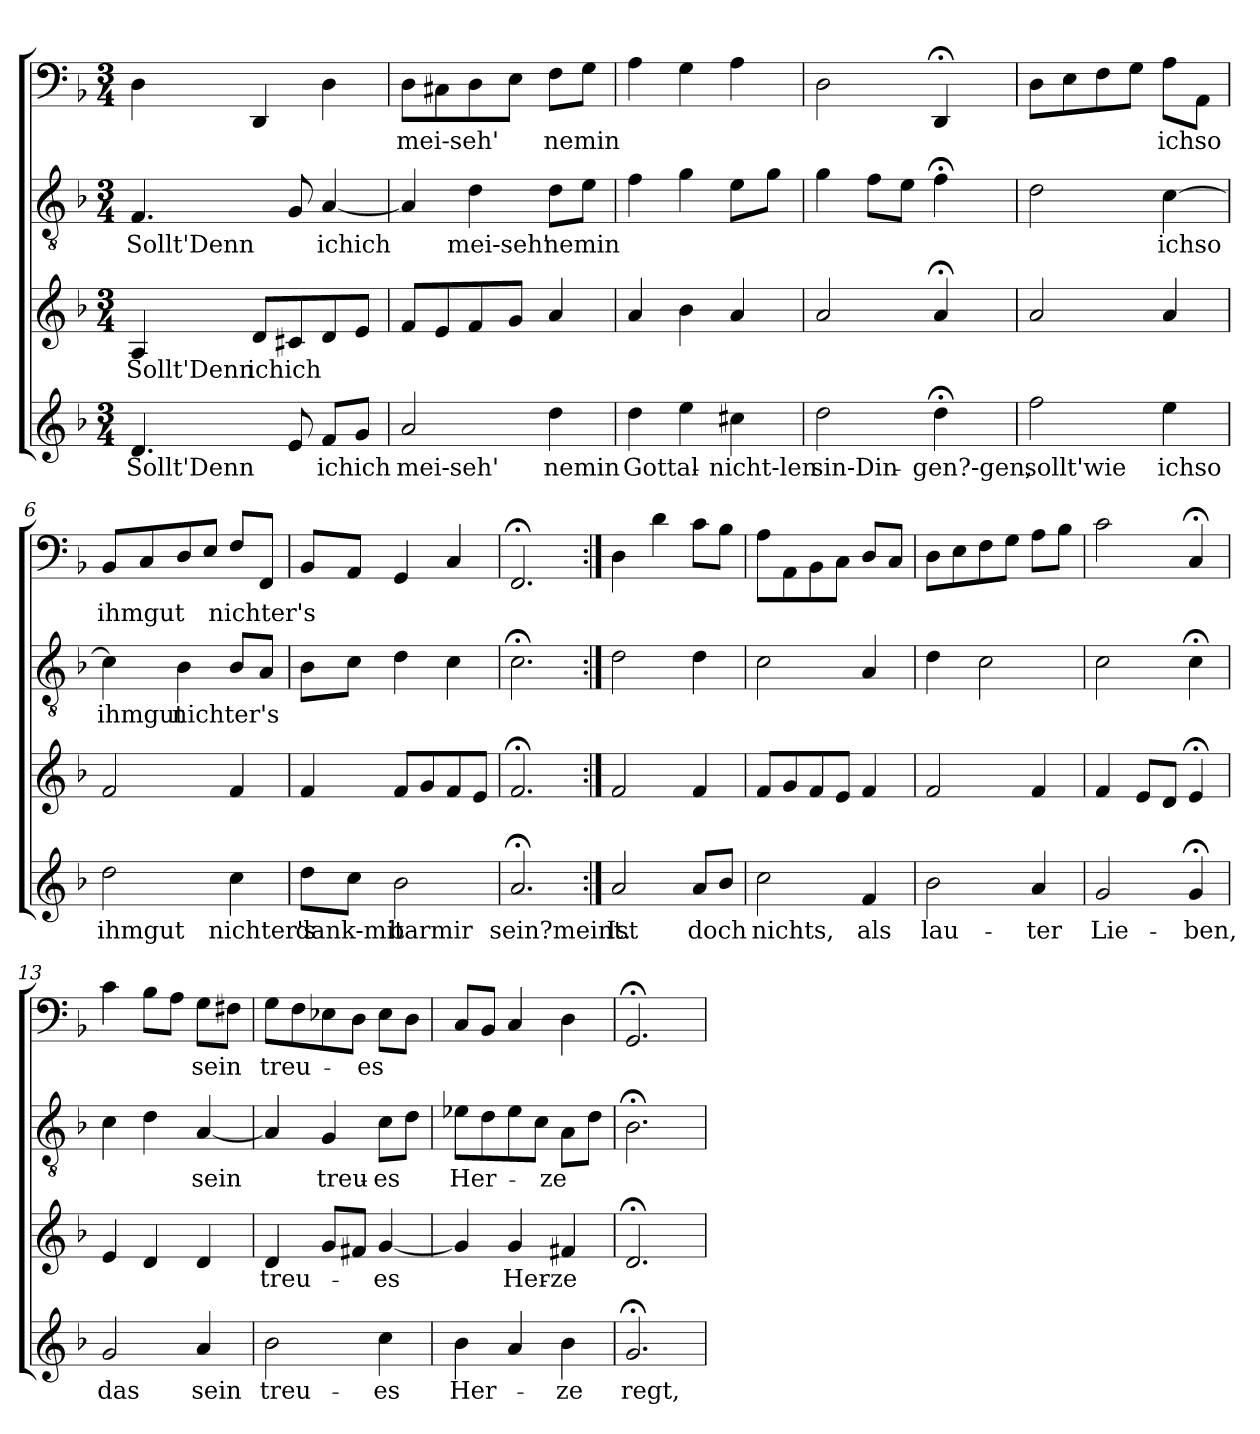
**kern	**text	**kern	**text	**kern	**text	**kern	**text
*part4	*part4	*part3	*part3	*part2	*part2	*part1	*part1
*staff4	*staff4	*staff3	*staff3	*staff2	*staff2	*staff1	*staff1
*clefG2	*	*clefG2	*	*clefGv2	*	*clefF4	*
*k[b-]	*	*k[b-]	*	*k[b-]	*	*k[b-]	*
*F:	*	*F:	*	*F:	*	*F:	*
*M3/4	*	*M3/4	*	*M3/4	*	*M3/4	*
=1	=1	=1	=1	=1	=1	=1	=1
4.d	Sollt'Denn	4A	Sollt'Denn	4.F	Sollt'Denn	4D	.
.	.	8dL	ichich	.	.	4DD	.
8e	.	8c#X	.	8G	.	.	.
8fL	ichich	8d	.	[4A	ichich	4D	.
8gJ	.	8eJ	.	.	.	.	.
=2	=2	=2	=2	=2	=2	=2	=2
2a	mei-seh'	8fL	.	4A]	.	8DL	mei-seh'
.	.	8e	.	.	.	8C#X	.
.	.	8f	.	4d	mei-seh'	8D	.
.	.	8gJ	.	.	.	8EJ	.
4dd	-nemin	4a	.	8dL	-nemin	8FL	-nemin
.	.	.	.	8eJ	.	8GJ	.
=3	=3	=3	=3	=3	=3	=3	=3
4dd	Gottal-	4a	.	4f	.	4A	.
4ee	.	4b-	.	4g	.	4G	.
4cc#X	nicht-len	4a	.	8eL	.	4A	.
.	.	.	.	8gJ	.	.	.
=4	=4	=4	=4	=4	=4	=4	=4
2dd	sin-Din-	2a	.	4g	.	2D	.
.	.	.	.	8fL	.	.	.
.	.	.	.	8eJ	.	.	.
4dd;<	-gen?-gen,	4a;<	.	4f;<	.	4DD;<	.
=5	=5	=5	=5	=5	=5	=5	=5
2ff	sollt'wie	2a	.	2d	.	8DL	.
.	.	.	.	.	.	8E	.
.	.	.	.	.	.	8F	.
.	.	.	.	.	.	8GJ	.
4ee	ichso	4a	.	[4c	ichso	8AL	ichso
.	.	.	.	.	.	8AAJ	.
=6	=6	=6	=6	=6	=6	=6	=6
2dd	ihmgut	2f	.	4c]	ihmgut	8BB-L	ihmgut
.	.	.	.	.	.	8C	.
.	.	.	.	4B-	nichter's	8D	.
.	.	.	.	.	.	8EJ	.
4cc	nichter's	4f	.	8B-L	.	8FL	nichter's
.	.	.	.	8AJ	.	8FFJ	.
=7	=7	=7	=7	=7	=7	=7	=7
8ddL	dank-mit	4f	.	8B-L	.	8BB-L	.
8ccJ	.	.	.	8cJ	.	8AAJ	.
2b-	-barmir	8fL	.	4d	.	4GG	.
.	.	8g	.	.	.	.	.
.	.	8f	.	4c	.	4C	.
.	.	8eJ	.	.	.	.	.
=8	=8	=8	=8	=8	=8	=8	=8
2.a;</	sein?meint.	2.f;</	.	2.c;<\	.	2.FF;</	.
=9:|!	=9:|!	=9:|!	=9:|!	=9:|!	=9:|!	=9:|!	=9:|!
2a	Ist	2f	.	2d	.	4D	.
.	.	.	.	.	.	4d	.
8aL	doch	4f	.	4d	.	8cL	.
8b-J	.	.	.	.	.	8B-J	.
=10	=10	=10	=10	=10	=10	=10	=10
2cc	nichts,	8fL	.	2c	.	8AL	.
.	.	8g	.	.	.	8AA	.
.	.	8f	.	.	.	8BB-	.
.	.	8eJ	.	.	.	8CJ	.
4f	als	4f	.	4A	.	8DL	.
.	.	.	.	.	.	8CJ	.
=11	=11	=11	=11	=11	=11	=11	=11
2b-	lau-	2f	.	4d	.	8DL	.
.	.	.	.	.	.	8E	.
.	.	.	.	2c	.	8F	.
.	.	.	.	.	.	8GJ	.
4a	-ter	4f	.	.	.	8AL	.
.	.	.	.	.	.	8B-J	.
=12	=12	=12	=12	=12	=12	=12	=12
2g	Lie-	4f	.	2c	.	2c	.
.	.	8eL	.	.	.	.	.
.	.	8dJ	.	.	.	.	.
4g;<	-ben,	4e;<	.	4c;<	.	4C;<	.
=13	=13	=13	=13	=13	=13	=13	=13
2g	das	4e	.	4c	.	4c	.
.	.	4d	.	4d	.	8B-L	.
.	.	.	.	.	.	8AJ	.
4a	sein	4d	.	[4A	sein	8GL	sein
.	.	.	.	.	.	8F#XJ	.
=14	=14	=14	=14	=14	=14	=14	=14
2b-	treu-	4d	treu-	4A]	.	8GL	treu-
.	.	.	.	.	.	8F	.
.	.	8gL	.	4G	treu-	8E-X	.
.	.	8f#XJ	.	.	.	8DJ	.
4cc	-es	[4g	-es	8cL	-es	8E-L	-es
.	.	.	.	8dJ	.	8DJ	.
=15	=15	=15	=15	=15	=15	=15	=15
4b-	Her-	4g]	.	8e-XL	Her-	8CL	.
.	.	.	.	8d	.	8BB-J	.
4a	.	4g	Her-	8e-	.	4C	.
.	.	.	.	8cJ	.	.	.
4b-	-ze	4f#X	-ze	8AL	-ze	4D	.
.	.	.	.	8dJ	.	.	.
=16	=16	=16	=16	=16	=16	=16	=16
2.g;<	regt,	2.d;<	.	2.B-;<	.	2.GG;<	.
=	=	=	=	=	=	=	=
*-	*-	*-	*-	*-	*-	*-	*-
